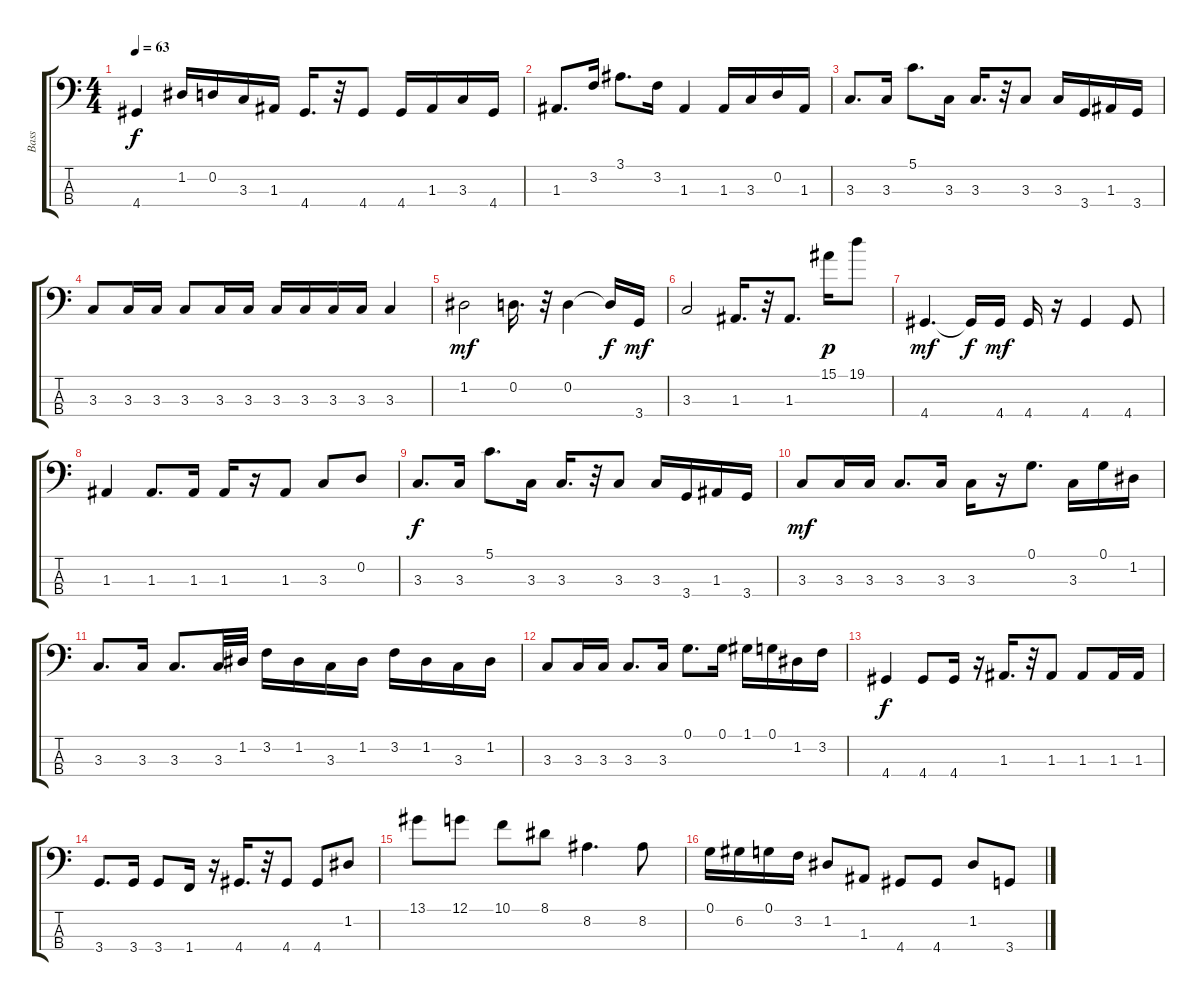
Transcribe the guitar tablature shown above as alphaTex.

\track ("Bass" "Bass") {instrument electricbassfinger}
\staff {score tabs}
\tuning (G2 D2 A1 E1) {hide}
\ts (4 4)
\tempo 63
\clef f4
\ks c
4.4.4{dy f} 1.2.16 0.2.16 3.3.16 1.3.16 4.4.16{d} r.32 4.4.8 4.4.16 1.3.16 3.3.16 4.4.16 |
1.3.8{d} 3.2.16 3.1.8{d} 3.2.16 1.3.4 1.3.16 3.3.16 0.2.16 1.3.16 |
3.3.8{d} 3.3.16 5.1.8{d} 3.3.16 3.3.16{d} r.32 3.3.8 3.3.16 3.4.16 1.3.16 3.4.16 |
3.3.8 3.3.16 3.3.16 3.3.8 3.3.16 3.3.16 3.3.16 3.3.16 3.3.16 3.3.16 3.3.4 |
1.2.2{dy mf} 0.2.16{d} r.32 0.2.4 0.2{t}.16{dy f} 3.4.16{dy mf} |
3.3.2 1.3.16{d} r.32 1.3.8{d} 15.1.16{dy p} 19.1.8 |
4.4.4{d dy mf} 4.4{t}.16{dy f} 4.4.16{dy mf} 4.4.16 r.16 4.4.4 4.4.8 |
1.3.4 1.3.8{d} 1.3.16 1.3.16 r.16 1.3.8 3.3.8 0.2.8 |
3.3.8{d dy f} 3.3.16 5.1.8{d} 3.3.16 3.3.16{d} r.32 3.3.8 3.3.16 3.4.16 1.3.16 3.4.16 |
3.3.8{dy mf} 3.3.16 3.3.16 3.3.8{d} 3.3.16 3.3.16 r.16 0.1.8{d} 3.3.16 0.1.16 1.2.16 |
3.3.8{d} 3.3.16 3.3.8{d} 3.3.32 1.2.32 3.2.16 1.2.16 3.3.16 1.2.16 3.2.16 1.2.16 3.3.16 1.2.16 |
3.3.8 3.3.16 3.3.16 3.3.8{d} 3.3.16 0.1.8{d} 0.1.16 1.1.16 0.1.16 1.2.16 3.2.16 |
4.4.4{dy f} 4.4.8 4.4.16 r.16 1.3.16{d} r.32 1.3.8 1.3.8 1.3.16 1.3.16 |
3.4.8{d} 3.4.16 3.4.8 1.4.16 r.16 4.4.16{d} r.32 4.4.8 4.4.8 1.2.8 |
13.1.8 12.1.8 10.1.8 8.1.8 8.2.4{d} 8.2.8 |
0.1.16 6.2.16 0.1.16 3.2.16 1.2.8 1.3.8 4.4.8 4.4.8 1.2.8 3.4.8
